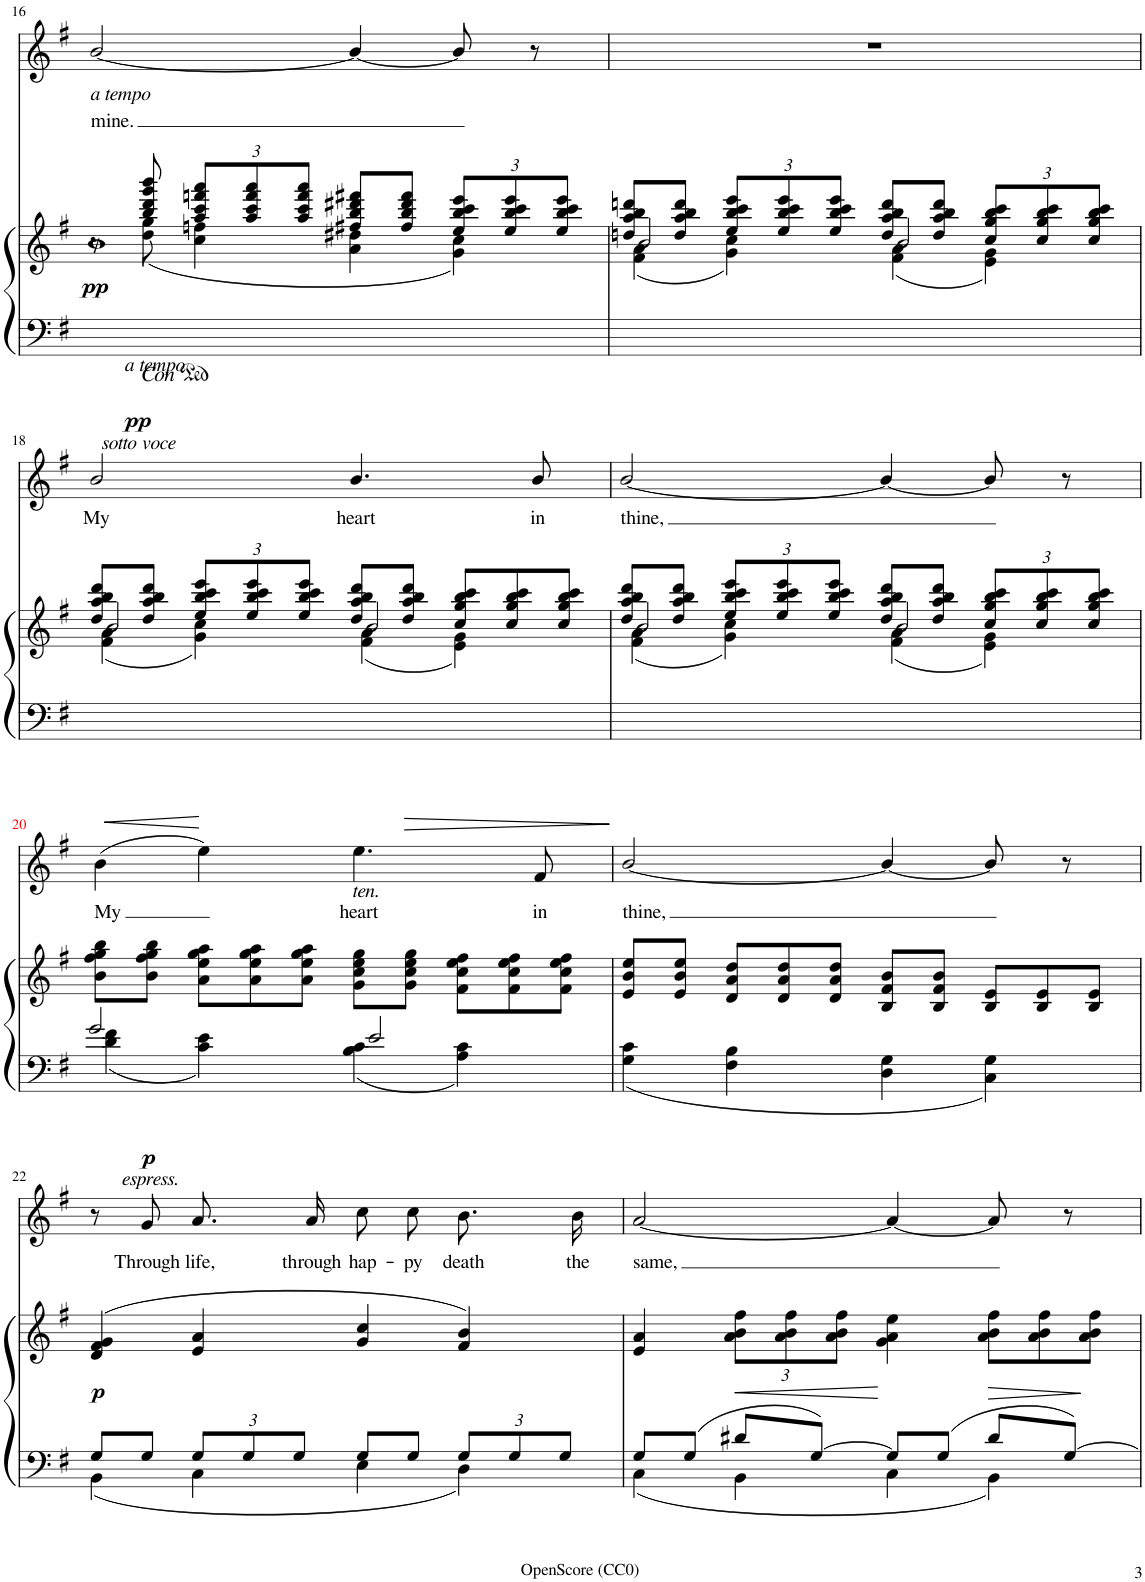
**kern	**kern	**dynam	**kern	**text	**dynam
*part2	*part2	*part2	*part1	*part1	*part1
*staff3	*staff2	*staff2/3	*staff1	*staff1	*staff1
*I"Piano	*	*	*I"Voice	*	*
*I'Pno	*	*	*	*	*
!!LO:PB:g=z
*clefF4	*clefG2	*	*clefG2	*	*
*k[f#]	*k[f#]	*	*k[f#]	*	*
*M4/4	*M4/4	*	*M4/4	*	*
=16	=16	=16	=16	=16	=16
*	*^	*	*	*	*
*	*	*^	*	*	*	*
!	!	!	!	!	!LO:TX:b:i:t=a tempo	!	!
!LO:TX:b:i:t=a tempo	!	!	!	!	!	!	!
!	!	!	!	!LO:DY:b	!	!LO:LY:b	!
1ryy	8r	8ryy	1b	pp	[2b/	mine.	.
*	*ped	*	*	*	*	*	*
.	8bb/ 8ddd/ 8ggg/ 8bbb/	(8dd\ 8gg\	.	.	.	.	.
*	*Xbrackettup	*	*	*	*	*	*
.	12aa/ 12ccc/ 12fffn/ 12aaa/L	4cc\ 4ffn\	.	.	.	.	.
.	12aa/ 12ccc/ 12fff/ 12aaa/	.	.	.	.	.	.
.	12aa/ 12ccc/ 12fff/ 12aaa/J	.	.	.	.	.	.
.	8ff#X/ 8bb/ 8ddd#X/ 8fff#X/L	4a\ 4dd#X\	.	.	4b/_	.	.
.	8ff#/ 8bb/ 8ddd#/ 8fff#/J	.	.	.	.	.	.
.	12ee/ 12bb/ 12ccc/ 12eee/L	4g\ 4cc\)	.	.	8b/]	.	.
.	12ee/ 12bb/ 12ccc/ 12eee/	.	.	.	.	.	.
.	.	.	.	.	8r	.	.
.	12ee/ 12bb/ 12ccc/ 12eee/J	.	.	.	.	.	.
=17	=17	=17	=17	=17	=17	=17	=17
1ryy	8ddn/ 8aa/ 8bb/ 8dddn/L	(4f#\ 4a\	2b/	.	1r	.	.
.	8dd/ 8aa/ 8bb/ 8ddd/J	.	.	.	.	.	.
.	12ee/ 12bb/ 12ccc/ 12eee/L	4g\ 4cc\)	.	.	.	.	.
.	12ee/ 12bb/ 12ccc/ 12eee/	.	.	.	.	.	.
.	12ee/ 12bb/ 12ccc/ 12eee/J	.	.	.	.	.	.
.	8dd/ 8aa/ 8bb/ 8ddd/L	(4f#\ 4a\	2b/	.	.	.	.
.	8dd/ 8aa/ 8bb/ 8ddd/J	.	.	.	.	.	.
.	12cc/ 12gg/ 12bb/ 12ccc/L	4e\ 4g\)	.	.	.	.	.
.	12cc/ 12gg/ 12bb/ 12ccc/	.	.	.	.	.	.
.	12cc/ 12gg/ 12bb/ 12ccc/J	.	.	.	.	.	.
!!LO:LB:g=z
=18	=18	=18	=18	=18	=18	=18	=18
*	*Xped	*	*	*	*	*	*
!	!	!	!	!	!	!LO:LY:b	!LO:DY:a
!	!	!	!	!	!	!	!LO:DY:n=1:a
1ryy	8dd/ 8aa/ 8bb/ 8ddd/L	(4f#\ 4a\	2b/	.	2b/	My	pp other-dynamics
.	8dd/ 8aa/ 8bb/ 8ddd/J	.	.	.	.	.	.
.	12ee/ 12bb/ 12ccc/ 12eee/L	4g\ 4cc\)	.	.	.	.	.
.	12ee/ 12bb/ 12ccc/ 12eee/	.	.	.	.	.	.
.	12ee/ 12bb/ 12ccc/ 12eee/J	.	.	.	.	.	.
!	!	!	!	!	!	!LO:LY:b	!
.	8dd/ 8aa/ 8bb/ 8ddd/L	(4f#\ 4a\	2b/	.	4.b/	heart	.
.	8dd/ 8aa/ 8bb/ 8ddd/J	.	.	.	.	.	.
.	12cc/ 12gg/ 12bb/ 12ccc/L	4e\ 4g\)	.	.	.	.	.
.	12cc/ 12gg/ 12bb/ 12ccc/	.	.	.	.	.	.
!	!	!	!	!	!	!LO:LY:b	!
.	.	.	.	.	8b/	in	.
.	12cc/ 12gg/ 12bb/ 12ccc/J	.	.	.	.	.	.
=19	=19	=19	=19	=19	=19	=19	=19
!	!	!	!	!	!	!LO:LY:b	!
1ryy	8dd/ 8aa/ 8bb/ 8ddd/L	(4f#\ 4a\	2b/	.	[2b/	thine,	.
.	8dd/ 8aa/ 8bb/ 8ddd/J	.	.	.	.	.	.
.	12ee/ 12bb/ 12ccc/ 12eee/L	4g\ 4cc\)	.	.	.	.	.
.	12ee/ 12bb/ 12ccc/ 12eee/	.	.	.	.	.	.
.	12ee/ 12bb/ 12ccc/ 12eee/J	.	.	.	.	.	.
.	8dd/ 8aa/ 8bb/ 8ddd/L	(4f#\ 4a\	2b/	.	4b/_	.	.
.	8dd/ 8aa/ 8bb/ 8ddd/J	.	.	.	.	.	.
.	12cc/ 12gg/ 12bb/ 12ccc/L	4e\ 4g\)	.	.	8b/]	.	.
.	12cc/ 12gg/ 12bb/ 12ccc/	.	.	.	.	.	.
.	.	.	.	.	8r	.	.
.	12cc/ 12gg/ 12bb/ 12ccc/J	.	.	.	.	.	.
*	*v	*v	*v	*	*	*	*
!!LO:LB:g=z
=20	=20	=20	=20	=20	=20
*^	*	*	*	*	*
!	!	!	!	!	!LO:LY:b	!LO:HP:b
*	*	*	*	*^	*	*
2g/	4d\ 4f#\	8b\ 8ff#\ 8gg\ 8bb\L	.	(4b\	2ryy	My	<
.	.	8b\ 8ff#\ 8gg\ 8bb\J	.	.	.	.	.
.	4c\ 4e\	12a\ 12ee\ 12gg\ 12aa\L	.	4ee\)	.	.	.
.	.	12a\ 12ee\ 12gg\ 12aa\	.	.	.	.	.
.	.	12a\ 12ee\ 12gg\ 12aa\J	.	.	.	.	.
!	!	!	!	!LO:TX:b:i:t=ten.	!	!	!
!	!	!	!	!	!	!LO:LY:b	!
2e/	4B\ 4c\	8g\ 8cc\ 8ee\ 8gg\L	.	4.ee~\	8ryy	heart	.
.	.	8g\ 8cc\ 8ee\ 8gg\J	.	.	8ryy	.	.
.	4A\ 4c\	12f#\ 12cc\ 12ee\ 12ff#\L	.	.	4ryy	.	.
.	.	12f#\ 12cc\ 12ee\ 12ff#\	.	.	.	.	.
!	!	!	!	!	!	!LO:LY:b	!
.	.	.	.	8f#/	.	in	.
.	.	12f#\ 12cc\ 12ee\ 12ff#\J	.	.	.	.	.
*v	*v	*	*	*v	*v	*	*
.	.	.	.	.	[
=21	=21	=21	=21	=21	=21
!	!	!	!	!LO:LY:b	!
4G\ 4c\	8e/ 8b/ 8ee/L	.	[2b/	thine,	.
.	8e/ 8b/ 8ee/J	.	.	.	.
4F#\ 4B\	12d/ 12a/ 12dd/L	.	.	.	.
.	12d/ 12a/ 12dd/	.	.	.	.
.	12d/ 12a/ 12dd/J	.	.	.	.
4D\ 4G\	8B/ 8f#/ 8b/L	.	4b/_	.	.
.	8B/ 8f#/ 8b/J	.	.	.	.
4C\ 4G\	12B/ 12e/L	.	8b/]	.	.
.	12B/ 12e/	.	.	.	.
.	.	.	8r	.	.
.	12B/ 12e/J	.	.	.	.
!!LO:LB:g=z
=22	=22	=22	=22	=22	=22
*^	*	*	*	*	*
!	!	!	!LO:DY:b	!	!	!
8G/L	4BB\	(>4d/ 4f#/ 4g/	p	8r	.	.
!	!	!	!	!	!LO:LY:b	!LO:DY:a
!	!	!	!	!	!	!LO:DY:n=1:a
8G/J	.	.	.	8g/	Through	p other-dynamics
*Xbrackettup	*	*	*	*	*	*
!	!	!	!	!	!LO:LY:b	!
12G/L	4C\	4e/ 4a/	.	8.a/L	life,	.
12G/	.	.	.	.	.	.
12G/J	.	.	.	.	.	.
!	!	!	!	!	!LO:LY:b	!
.	.	.	.	16a/Jk	through	.
!	!	!	!	!	!LO:LY:b	!
8G/L	4E\	4g/ 4cc/	.	8cc\L	hap-	.
!	!	!	!	!	!LO:LY:b	!
8G/J	.	.	.	8cc\J	-py	.
!	!	!	!	!	!LO:LY:b	!
12G/L	4D\	4f#/ 4b/)	.	8.b\L	death	.
12G/	.	.	.	.	.	.
12G/J	.	.	.	.	.	.
!	!	!	!	!	!LO:LY:b	!
.	.	.	.	16b\Jk	the	.
=23	=23	=23	=23	=23	=23	=23
!	!	!	!	!	!LO:LY:b	!
8G/L	4C\	4e/ 4a/	.	[2a/	same,	.
8G/J	.	.	.	.	.	.
!	!	!	!LO:HP:b	!	!	!
8d#X/L	4BB\	12a\ 12b\ 12ff#\L	<	.	.	.
.	.	12a\ 12b\ 12ff#\	.	.	.	.
[8G/J	.	.	.	.	.	.
.	.	12a\ 12b\ 12ff#\J	.	.	.	.
8G/L]	4C\	4g\ 4a\ 4ee\	.	4a/_	.	.
8G/J	.	.	.	.	.	.
8d#/L	4BB\	12a\ 12b\ 12ff#\L	.	8a/]	.	.
.	.	12a\ 12b\ 12ff#\	.	.	.	.
[8G/J	.	.	.	8r	.	.
.	.	12a\ 12b\ 12ff#\J	[	.	.	.
*v	*v	*	*	*	*	*
=	=	=	=	=	=
*-	*-	*-	*-	*-	*-
